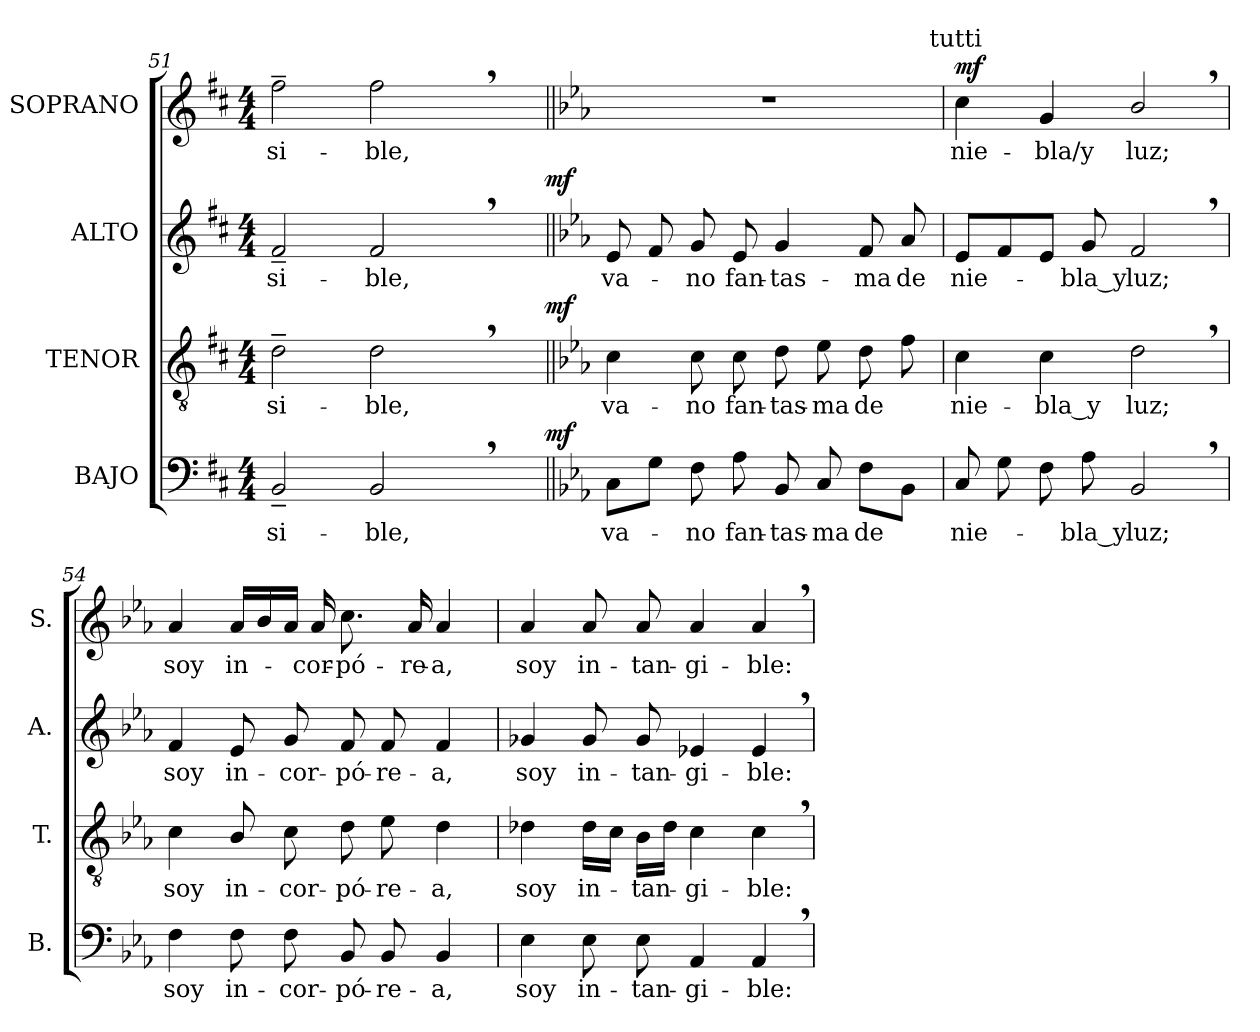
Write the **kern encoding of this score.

**kern	**text	**dynam	**kern	**text	**dynam	**kern	**text	**dynam	**kern	**text	**dynam
*part4	*part4	*part4	*part3	*part3	*part3	*part2	*part2	*part2	*part1	*part1	*part1
*staff4	*staff4	*staff4	*staff3	*staff3	*staff3	*staff2	*staff2	*staff2	*staff1	*staff1	*staff1
*I"BAJO	*	*	*I"TENOR	*	*	*I"ALTO	*	*	*I"SOPRANO	*	*
*I'B.	*	*	*I'T.	*	*	*I'A.	*	*	*I'S.	*	*
!!LO:PB:g=z
*clefF4	*	*	*clefGv2	*	*	*clefG2	*	*	*clefG2	*	*
*	*	*	*ITrd7c12	*	*	*	*	*	*	*	*
*k[f#c#]	*	*	*k[f#c#]	*	*	*k[f#c#]	*	*	*k[f#c#]	*	*
*D:	*	*	*D:	*	*	*D:	*	*	*D:	*	*
*M4/4	*	*	*M4/4	*	*	*M4/4	*	*	*M4/4	*	*
=51	=51	=51	=51	=51	=51	=51	=51	=51	=51	=51	=51
!	!LO:LY:b:color=#000000	!	!	!	!	!	!	!	!	!	!
!	!	!	!	!LO:LY:b:color=#000000	!	!	!	!	!	!	!
!	!	!	!	!	!	!	!LO:LY:b:color=#000000	!	!	!	!
!	!	!	!	!	!	!	!	!	!	!LO:LY:b:color=#000000	!
*^	*	*	*^	*	*	*^	*	*	*	*	*
2BB~i/	2ryy	-si-	.	2D~i\	2ryy	-si-	.	2f#~i/	2ryy	-si-	.	2ff#~i\	-si-	.
!	!	!LO:LY:b:color=#000000	!	!	!	!	!	!	!	!	!	!	!	!
!	!	!	!	!	!	!LO:LY:b:color=#000000	!	!	!	!	!	!	!	!
!	!	!	!	!	!	!	!	!	!	!LO:LY:b:color=#000000	!	!	!	!
!	!	!	!	!	!	!	!	!	!	!	!	!	!LO:LY:b:color=#000000	!
2BB,i/	4ryy	-ble,	.	2D,i\	4ryy	-ble,	.	2f#,i/	4ryy	-ble,	.	2ff#,i\	-ble,	.
.	8ryy	.	.	.	8ryy	.	.	.	8ryy	.	.	.	.	.
.	16ryy	.	.	.	16ryy	.	.	.	16ryy	.	.	.	.	.
.	32ryy	.	.	.	32ryy	.	.	.	32ryy	.	.	.	.	.
.	64ryy	.	.	.	64ryy	.	.	.	64ryy	.	.	.	.	.
.	128...ryy	.	.	.	128...ryy	.	.	.	128...ryy	.	.	.	.	.
.	1024ryy	.	mf	.	1024ryy	.	mf	.	1024ryy	.	mf	.	.	.
*v	*v	*	*	*	*	*	*	*v	*v	*	*	*	*	*
*	*	*	*v	*v	*	*	*	*	*	*	*	*
=52||	=52||	=52||	=52||	=52||	=52||	=52||	=52||	=52||	=52||	=52||	=52||
*k[b-e-a-]	*	*	*k[b-e-a-]	*	*	*k[b-e-a-]	*	*	*k[b-e-a-]	*	*
*E-:	*	*	*E-:	*	*	*E-:	*	*	*E-:	*	*
*^	*	*	*^	*	*	*^	*	*	*	*	*
!	!	!LO:LY:b:color=#000000	!	!	!	!	!	!	!	!	!	!	!	!
*v	*v	*	*	*	*	*	*	*v	*v	*	*	*	*	*
*	*	*	*v	*v	*	*	*	*	*	*	*	*
*^	*	*	*^	*	*	*^	*	*	*	*	*
!	!	!	!	!	!	!LO:LY:b:color=#000000	!	!	!	!	!	!	!	!
*v	*v	*	*	*	*	*	*	*v	*v	*	*	*	*	*
*	*	*	*v	*v	*	*	*	*	*	*	*	*
*	*	*	*	*	*	*	*	*	*MM60	*	*
*^	*	*	*^	*	*	*^	*	*	*	*	*
!	!	!	!	!	!	!	!	!LO:TX:a:cj:t=tutti	!	!	!	!	!	!
!	!	!	!	!LO:TX:a:cj:t=tutti	!	!	!	!	!	!	!	!	!	!
!LO:TX:a:cj:t=tutti	!	!	!	!	!	!	!	!	!	!	!	!	!	!
!	!	!	!	!	!	!	!	!	!	!LO:LY:b:color=#000000	!	!	!	!
*v	*v	*	*	*	*	*	*	*v	*v	*	*	*	*	*
*	*	*	*v	*v	*	*	*	*	*	*	*	*
8Ci\L	va-	.	4Ci\	va-	.	8e-i/	va-	.	1r	.	.
8Gi\J	.	.	.	.	.	8fi/	.	.	.	.	.
!	!LO:LY:b:color=#000000	!	!	!	!	!	!	!	!	!	!
!	!	!	!	!LO:LY:b:color=#000000	!	!	!	!	!	!	!
!	!	!	!	!	!	!	!LO:LY:b:color=#000000	!	!	!	!
8Fi\	-no	.	8Ci\	-no	.	8gi/	-no	.	.	.	.
!	!LO:LY:b:color=#000000	!	!	!	!	!	!	!	!	!	!
!	!	!	!	!LO:LY:b:color=#000000	!	!	!	!	!	!	!
!	!	!	!	!	!	!	!LO:LY:b:color=#000000	!	!	!	!
8A-i\	fan-	.	8Ci\	fan-	.	8e-i/	fan-	.	.	.	.
!	!LO:LY:b:color=#000000	!	!	!	!	!	!	!	!	!	!
!	!	!	!	!LO:LY:b:color=#000000	!	!	!	!	!	!	!
!	!	!	!	!	!	!	!LO:LY:b:color=#000000	!	!	!	!
8BB-i/	-tas-	.	8Di\	-tas-	.	4gi/	-tas-	.	.	.	.
!	!LO:LY:b:color=#000000	!	!	!	!	!	!	!	!	!	!
!	!	!	!	!LO:LY:b:color=#000000	!	!	!	!	!	!	!
8Ci/	-ma	.	8E-i\	-ma	.	.	.	.	.	.	.
!	!LO:LY:b:color=#000000	!	!	!	!	!	!	!	!	!	!
!	!	!	!	!LO:LY:b:color=#000000	!	!	!	!	!	!	!
!	!	!	!	!	!	!	!LO:LY:b:color=#000000	!	!	!	!
8Fi\L	de	.	8Di\	de	.	8fi/	-ma	.	.	.	.
!	!	!	!	!	!	!	!LO:LY:b:color=#000000	!	!	!	!
8BB-i\J	.	.	8Fi\	.	.	8a-i/	de	.	.	.	.
=53	=53	=53	=53	=53	=53	=53	=53	=53	=53	=53	=53
!	!LO:LY:b:color=#000000	!	!	!	!	!	!	!	!	!	!
!	!	!	!	!LO:LY:b:color=#000000	!	!	!	!	!	!	!
!	!	!	!	!	!	!	!LO:LY:b:color=#000000	!	!	!	!
!	!	!	!	!	!	!	!	!	!LO:TX:a:cj:t=tutti	!	!
!	!	!	!	!	!	!	!	!	!	!LO:LY:b:color=#000000	!
8Ci/	nie-	.	4Ci\	nie-	.	8e-i/L	nie-	.	4cci\	nie-	mf
8Gi\	.	.	.	.	.	8fi/	.	.	.	.	.
!	!	!	!	!LO:LY:b:color=#000000	!	!	!	!	!	!	!
!	!	!	!	!	!	!	!	!	!	!LO:LY:b:color=#000000	!
8Fi\	.	.	4Ci\	-bla_y	.	8e-i/J	.	.	4gi/	-bla/y	.
!	!LO:LY:b:color=#000000	!	!	!	!	!	!	!	!	!	!
!	!	!	!	!	!	!	!LO:LY:b:color=#000000	!	!	!	!
8A-i\	-bla_y	.	.	.	.	8gi/	-bla_y	.	.	.	.
!	!LO:LY:b:color=#000000	!	!	!	!	!	!	!	!	!	!
!	!	!	!	!LO:LY:b:color=#000000	!	!	!	!	!	!	!
!	!	!	!	!	!	!	!LO:LY:b:color=#000000	!	!	!	!
!	!	!	!	!	!	!	!	!	!	!LO:LY:b:color=#000000	!
2BB-,i/	luz;	.	2D,i\	luz;	.	2f,i/	luz;	.	2b-,i/	luz;	.
=54	=54	=54	=54	=54	=54	=54	=54	=54	=54	=54	=54
!	!LO:LY:b:color=#000000	!	!	!	!	!	!	!	!	!	!
!	!	!	!	!LO:LY:b:color=#000000	!	!	!	!	!	!	!
!	!	!	!	!	!	!	!LO:LY:b:color=#000000	!	!	!	!
!	!	!	!	!	!	!	!	!	!	!LO:LY:b:color=#000000	!
4Fi\	soy	.	4Ci\	soy	.	4fi/	soy	.	4a-i/	soy	.
!	!LO:LY:b:color=#000000	!	!	!	!	!	!	!	!	!	!
!	!	!	!	!LO:LY:b:color=#000000	!	!	!	!	!	!	!
!	!	!	!	!	!	!	!LO:LY:b:color=#000000	!	!	!	!
!	!	!	!	!	!	!	!	!	!	!LO:LY:b:color=#000000	!
8Fi\	in-	.	8BB-i/	in-	.	8e-i/	in-	.	16a-i/LL	in-	.
.	.	.	.	.	.	.	.	.	16b-i/	.	.
!	!LO:LY:b:color=#000000	!	!	!	!	!	!	!	!	!	!
!	!	!	!	!LO:LY:b:color=#000000	!	!	!	!	!	!	!
!	!	!	!	!	!	!	!LO:LY:b:color=#000000	!	!	!	!
8Fi\	-cor-	.	8Ci\	-cor-	.	8gi/	-cor-	.	16a-i/JJ	.	.
!	!	!	!	!	!	!	!	!	!	!LO:LY:b:color=#000000	!
.	.	.	.	.	.	.	.	.	16a-i/	-cor-	.
!	!LO:LY:b:color=#000000	!	!	!	!	!	!	!	!	!	!
!	!	!	!	!LO:LY:b:color=#000000	!	!	!	!	!	!	!
!	!	!	!	!	!	!	!LO:LY:b:color=#000000	!	!	!	!
!	!	!	!	!	!	!	!	!	!	!LO:LY:b:color=#000000	!
8BB-i/	-pó-	.	8Di\	-pó-	.	8fi/	-pó-	.	8.cci\	-pó-	.
!	!LO:LY:b:color=#000000	!	!	!	!	!	!	!	!	!	!
!	!	!	!	!LO:LY:b:color=#000000	!	!	!	!	!	!	!
!	!	!	!	!	!	!	!LO:LY:b:color=#000000	!	!	!	!
8BB-i/	-re-	.	8E-i\	-re-	.	8fi/	-re-	.	.	.	.
!	!	!	!	!	!	!	!	!	!	!LO:LY:b:color=#000000	!
.	.	.	.	.	.	.	.	.	16a-i/	-re-	.
!	!LO:LY:b:color=#000000	!	!	!	!	!	!	!	!	!	!
!	!	!	!	!LO:LY:b:color=#000000	!	!	!	!	!	!	!
!	!	!	!	!	!	!	!LO:LY:b:color=#000000	!	!	!	!
!	!	!	!	!	!	!	!	!	!	!LO:LY:b:color=#000000	!
4BB-i/	-a,	.	4Di\	-a,	.	4fi/	-a,	.	4a-i/	-a,	.
=55	=55	=55	=55	=55	=55	=55	=55	=55	=55	=55	=55
!	!LO:LY:b:color=#000000	!	!	!	!	!	!	!	!	!	!
!	!	!	!	!LO:LY:b:color=#000000	!	!	!	!	!	!	!
!	!	!	!	!	!	!	!LO:LY:b:color=#000000	!	!	!	!
!	!	!	!	!	!	!	!	!	!	!LO:LY:b:color=#000000	!
4E-i\	soy	.	4D-Xi\	soy	.	4g-Xi/	soy	.	4a-i/	soy	.
!	!LO:LY:b:color=#000000	!	!	!	!	!	!	!	!	!	!
!	!	!	!	!LO:LY:b:color=#000000	!	!	!	!	!	!	!
!	!	!	!	!	!	!	!LO:LY:b:color=#000000	!	!	!	!
!	!	!	!	!	!	!	!	!	!	!LO:LY:b:color=#000000	!
8E-i\	in-	.	16D-i\LL	in-	.	8g-i/	in-	.	8a-i/	in-	.
.	.	.	16Ci\JJ	.	.	.	.	.	.	.	.
!	!LO:LY:b:color=#000000	!	!	!	!	!	!	!	!	!	!
!	!	!	!	!LO:LY:b:color=#000000	!	!	!	!	!	!	!
!	!	!	!	!	!	!	!LO:LY:b:color=#000000	!	!	!	!
!	!	!	!	!	!	!	!	!	!	!LO:LY:b:color=#000000	!
8E-i\	-tan-	.	16BB-i\LL	-tan-	.	8g-i/	-tan-	.	8a-i/	-tan-	.
.	.	.	16D-i\JJ	.	.	.	.	.	.	.	.
!	!LO:LY:b:color=#000000	!	!	!	!	!	!	!	!	!	!
!	!	!	!	!LO:LY:b:color=#000000	!	!	!	!	!	!	!
!	!	!	!	!	!	!	!LO:LY:b:color=#000000	!	!	!	!
!	!	!	!	!	!	!	!	!	!	!LO:LY:b:color=#000000	!
4AA-i/	-gi-	.	4Ci\	-gi-	.	4e-Xi/	-gi-	.	4a-i/	-gi-	.
!	!LO:LY:b:color=#000000	!	!	!	!	!	!	!	!	!	!
!	!	!	!	!LO:LY:b:color=#000000	!	!	!	!	!	!	!
!	!	!	!	!	!	!	!LO:LY:b:color=#000000	!	!	!	!
!	!	!	!	!	!	!	!	!	!	!LO:LY:b:color=#000000	!
4AA-,i/	-ble:	.	4C,i\	-ble:	.	4e-,i/	-ble:	.	4a-,i/	-ble:	.
=	=	=	=	=	=	=	=	=	=	=	=
*-	*-	*-	*-	*-	*-	*-	*-	*-	*-	*-	*-
